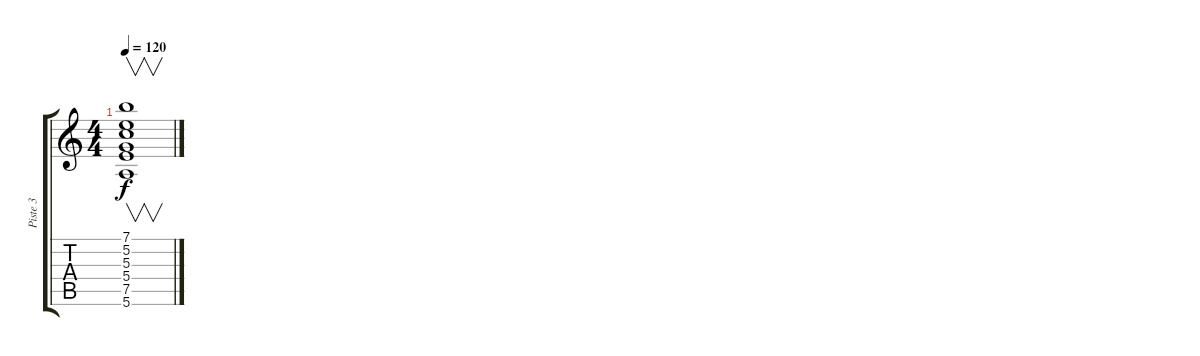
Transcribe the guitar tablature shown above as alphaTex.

\track ("Piste 3" "Piste 3") {instrument electricguitarclean}
\staff {score tabs}
\tuning (E4 B3 G3 D3 A2 E2) {hide}
\ts (4 4)
\tempo 120
\clef g2
\ks c
(7.1 5.2 5.3 5.4 7.5 5.6).1{v dy f}
